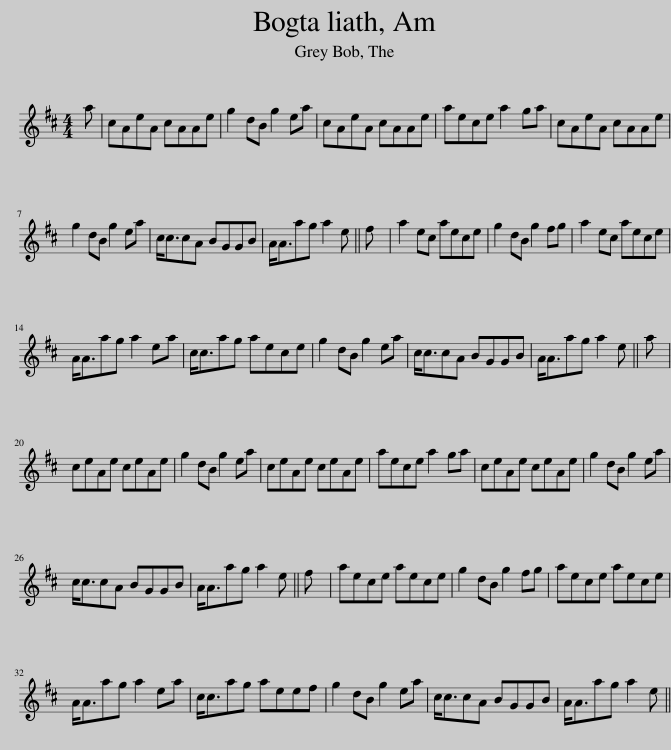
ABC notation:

X:1
L:1/8
M:4/4
I:linebreak $
K:D
V:1 treble
V:1
 a | cAeA cAAe | g2 dB g2 ea | cAeA cAAe | aece a2 ga | %5
 cAeA cAAe |$ g2 dB g2 ea | c<ccA BGGB | A<Aag a2 e || f | %10
 a2 ec aece | g2 dB g2 fg | a2 ec aece |$ A<Aag a2 ea | c<cag aece | %15
 g2 dB g2 ea | c<ccA BGGB | A<Aag a2 e || a |$ ceAe ceAe | %20
 g2 dB g2 ea | ceAe ceAe | aece a2 ga | ceAe ceAe | g2 dB g2 ea |$ %25
 c<ccA BGGB | A<Aag a2 e || f | aece aece | g2 dB g2 fg | %30
 aece aece |$ A<Aag a2 ea | c<cag aeef | g2 dB g2 ea | c<ccA BGGB | %35
 A<Aag a2 e || %36
